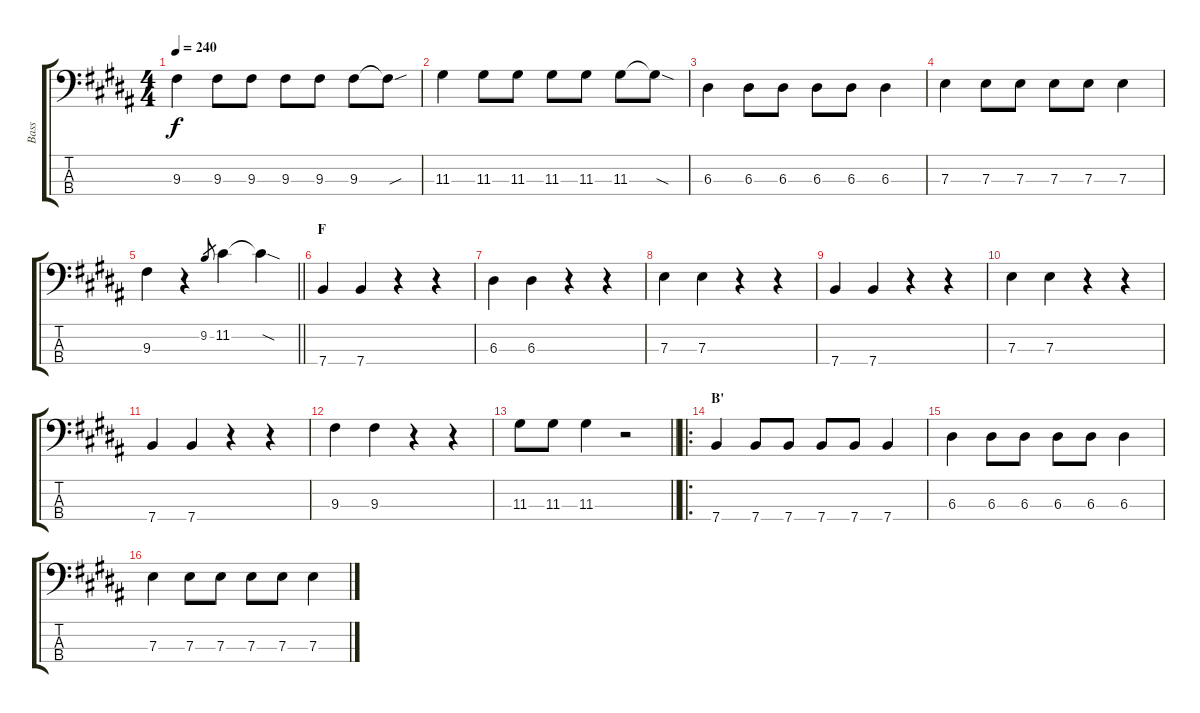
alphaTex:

\track ("Bass" "Bass") {instrument electricbassfinger}
\staff {score tabs}
\tuning (G2 D2 A1 E1) {hide}
\ts (4 4)
\tempo 240
\clef f4
\ks b
9.3.4{dy f} 9.3.8 9.3.8 9.3.8 9.3.8 9.3.8 9.3{sou t}.8 |
11.3.4 11.3.8 11.3.8 11.3.8 11.3.8 11.3.8 11.3{sod t}.8 |
6.3.4 6.3.8 6.3.8 6.3.8 6.3.8 6.3.4 |
7.3.4 7.3.8 7.3.8 7.3.8 7.3.8 7.3.4 |
\barLineRight lightlight
9.3.4 r.4 9.2.8{gr} 11.2.4 11.2{sod t}.4 |
\section ("" "F")
7.4.4 7.4.4 r.4 r.4 |
6.3.4 6.3.4 r.4 r.4 |
7.3.4 7.3.4 r.4 r.4 |
7.4.4 7.4.4 r.4 r.4 |
7.3.4 7.3.4 r.4 r.4 |
7.4.4 7.4.4 r.4 r.4 |
9.3.4 9.3.4 r.4 r.4 |
\barLineRight lightlight
11.3.8 11.3.8 11.3.4 r.2 |
\ro
\section ("" "B'")
7.4.4 7.4.8 7.4.8 7.4.8 7.4.8 7.4.4 |
6.3.4 6.3.8 6.3.8 6.3.8 6.3.8 6.3.4 |
7.3.4 7.3.8 7.3.8 7.3.8 7.3.8 7.3.4
